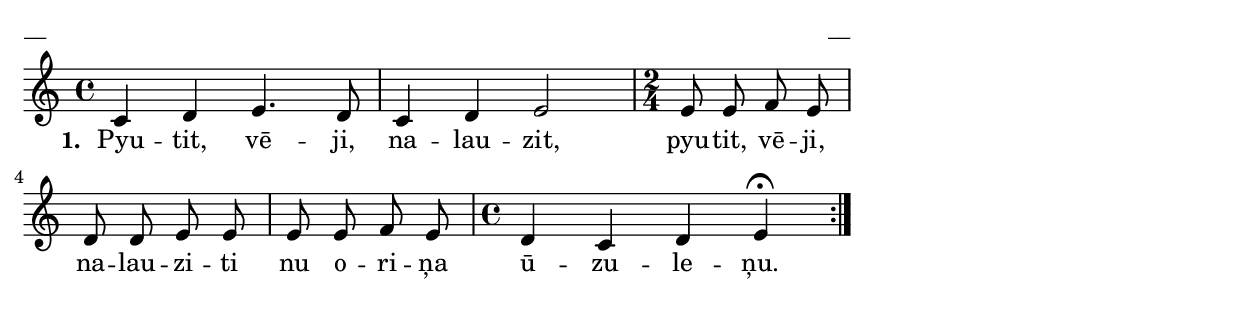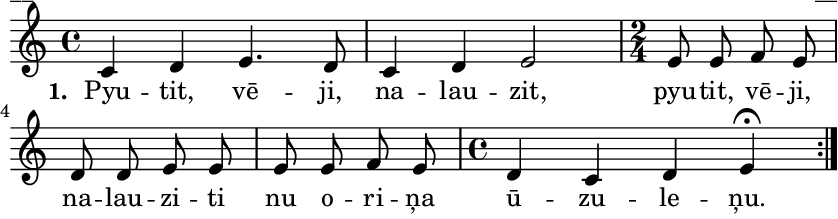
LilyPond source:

\version "2.13.18"
#(ly:set-option 'crop #t)

\paper {
line-width = 14\cm
left-margin = 0.4\cm
between-system-padding = 0.1\cm
between-system-space = 0.1\cm
}
% SBTZK, p.62
\layout {
indent = #0
ragged-last = ##f
}


voiceA = \relative c' {
\clef "treble"
\key c \major
\time 4/4
\repeat volta 2 {
c4 d e4. d8 | c4 d e2 | \time 2/4 e8 e f e | d d e e |
e e f e | \time 4/4 d4 c d e \fermata
}
}

lyricA = \lyricmode {
\set stanza = "1. "
Pyu -- tit, vē -- ji, na -- lau -- zit, pyu -- tit, vē -- ji, na -- lau -- zi -- ti nu o -- ri -- ņa ū -- zu -- le -- ņu.
}


fullScore = <<
%\new ChordNames { \chordsA }
\new Staff {
<<
\new Voice = "voiceA" { \oneVoice \autoBeamOff \voiceA }
\new Lyrics \lyricsto "voiceA"  \lyricA
%\new Voice = "voiceB" { \voiceTwo \autoBeamOff \voiceB }
>>
}
>>



\score {
\fullScore
\header { piece = "__" opus = "__" }
}
\markup { \with-color #(x11-color 'white) \sans \smaller "__" }
\score {
\unfoldRepeats
\fullScore
\midi {
\context { \Staff \remove "Staff_performer" }
\context { \Voice \consists "Staff_performer" }
}
}


